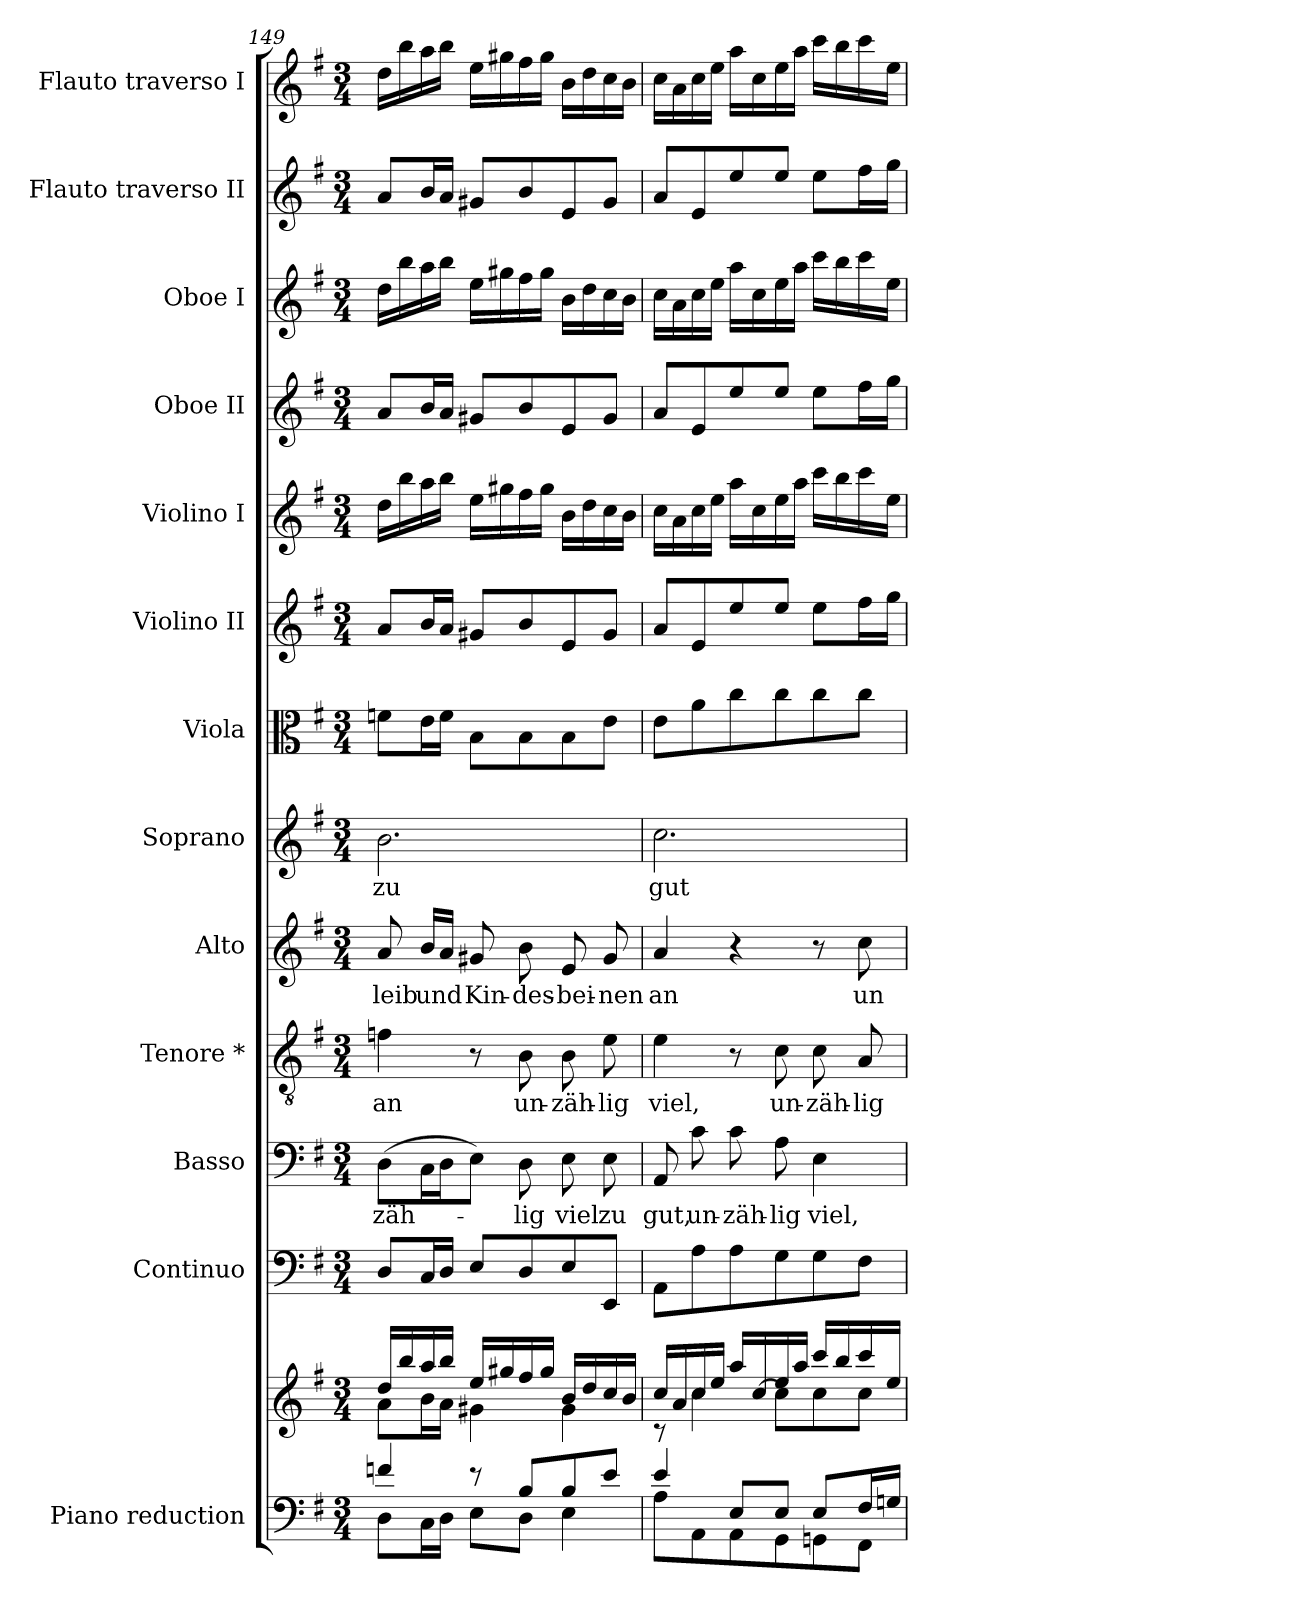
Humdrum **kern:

**kern	**kern	**kern	**kern	**text	**kern	**text	**kern	**text	**kern	**text	**kern	**kern	**kern	**kern	**kern	**kern	**kern
*part13	*part13	*part12	*part11	*part11	*part10	*part10	*part9	*part9	*part8	*part8	*part7	*part6	*part5	*part4	*part3	*part2	*part1
*staff14	*staff13	*staff12	*staff11	*staff11	*staff10	*staff10	*staff9	*staff9	*staff8	*staff8	*staff7	*staff6	*staff5	*staff4	*staff3	*staff2	*staff1
*I"Piano reduction	*	*I"Continuo	*I"Basso	*	*I"Tenore *	*	*I"Alto	*	*I"Soprano	*	*I"Viola	*I"Violino II	*I"Violino I	*I"Oboe II	*I"Oboe I	*I"Flauto traverso II	*I"Flauto traverso I
*I'Pno	*	*	*	*	*	*	*	*	*	*	*I'Vla	*I'Vln	*I'Vln	*I'Ob	*I'Ob	*	*
*clefF4	*clefG2	*clefF4	*clefF4	*	*clefGv2	*	*clefG2	*	*clefG2	*	*clefC3	*clefG2	*clefG2	*clefG2	*clefG2	*clefG2	*clefG2
*k[f#]	*k[f#]	*k[f#]	*k[f#]	*	*k[f#]	*	*k[f#]	*	*k[f#]	*	*k[f#]	*k[f#]	*k[f#]	*k[f#]	*k[f#]	*k[f#]	*k[f#]
*M3/4	*M3/4	*M3/4	*M3/4	*	*M3/4	*	*M3/4	*	*M3/4	*	*M3/4	*M3/4	*M3/4	*M3/4	*M3/4	*M3/4	*M3/4
=149	=149	=149	=149	=149	=149	=149	=149	=149	=149	=149	=149	=149	=149	=149	=149	=149	=149
*^	*^	*	*	*	*	*	*	*	*	*	*	*	*	*	*	*	*
!	!	!	!	!	!	!LO:LY:b	!	!LO:LY:b	!	!LO:LY:b	!	!LO:LY:b	!	!	!	!	!	!	!
4fn/	8D\L	16dd/LL	8a\L	8D/L	(8D\L	-zäh-	4fn\	an	8a/	-leib	2.b\	zu	8fn\L	8a/L	16dd\LL	8a/L	16dd\LL	8a/L	16dd\LL
.	.	16bb/	.	.	.	.	.	.	.	.	.	.	.	.	16bb\	.	16bb\	.	16bb\
!	!	!	!	!	!	!	!	!	!	!LO:LY:b	!	!	!	!	!	!	!	!	!
.	16C\L	16aa/	16b\L	16C/L	16C\L	.	.	.	16b/LL	und	.	.	16e\L	16b/L	16aa\	16b/L	16aa\	16b/L	16aa\
.	16D\JJ	16bb/JJ	16a\JJ	16D/JJ	16D\J	.	.	.	16a/JJ	.	.	.	16f\JJ	16a/JJ	16bb\JJ	16a/JJ	16bb\JJ	16a/JJ	16bb\JJ
!	!	!	!	!	!	!	!	!	!	!LO:LY:b	!	!	!	!	!	!	!	!	!
8r	8E\L	16ee/LL	4g#X\	8E/L	8E\J)	.	8r	.	8g#X/	Kin-	.	.	8B\L	8g#X/L	16ee\LL	8g#X/L	16ee\LL	8g#X/L	16ee\LL
.	.	16gg#X/	.	.	.	.	.	.	.	.	.	.	.	.	16gg#X\	.	16gg#X\	.	16gg#X\
!	!	!	!	!	!	!LO:LY:b	!	!LO:LY:b	!	!LO:LY:b	!	!	!	!	!	!	!	!	!
8B/L	8D\J	16ff#/	.	8D/	8D\	-lig	8B\	un-	8b\	-des-	.	.	8B\	8b/	16ff#\	8b/	16ff#\	8b/	16ff#\
.	.	16gg#/JJ	.	.	.	.	.	.	.	.	.	.	.	.	16gg#\JJ	.	16gg#\JJ	.	16gg#\JJ
!	!	!	!	!	!	!LO:LY:b	!	!LO:LY:b	!	!LO:LY:b	!	!	!	!	!	!	!	!	!
8B/	4E\	16b/LL	4g#\	8E/	8E\	viel	8B\	-zäh-	8e/	-bei-	.	.	8B\	8e/	16b\LL	8e/	16b\LL	8e/	16b\LL
.	.	16dd/	.	.	.	.	.	.	.	.	.	.	.	.	16dd\	.	16dd\	.	16dd\
!	!	!	!	!	!	!LO:LY:b	!	!LO:LY:b	!	!LO:LY:b	!	!	!	!	!	!	!	!	!
8e/J	.	16cc/	.	8EE/J	8E\	zu	8e\	-lig	8g#/	-nen	.	.	8e\J	8g#/J	16cc\	8g#/J	16cc\	8g#/J	16cc\
.	.	16b/JJ	.	.	.	.	.	.	.	.	.	.	.	.	16b\JJ	.	16b\JJ	.	16b\JJ
=150	=150	=150	=150	=150	=150	=150	=150	=150	=150	=150	=150	=150	=150	=150	=150	=150	=150	=150	=150
!	!	!	!	!	!	!LO:LY:b	!	!LO:LY:b	!	!LO:LY:b	!	!LO:LY:b	!	!	!	!	!	!	!
4e/	8A\L	16cc/LL	8r	8AA\L	8AA/	gut,	4e\	viel,	4a/	an	2.cc\	gut	8e\L	8a/L	16cc\LL	8a/L	16cc\LL	8a/L	16cc\LL
.	.	16a/	.	.	.	.	.	.	.	.	.	.	.	.	16a\	.	16a\	.	16a\
!	!	!	!	!	!	!LO:LY:b	!	!	!	!	!	!	!	!	!	!	!	!	!
.	8AA\	16cc/	4cc\	8A\	8c\	un-	.	.	.	.	.	.	8a\	8e/	16cc\	8e/	16cc\	8e/	16cc\
.	.	16ee/JJ	.	.	.	.	.	.	.	.	.	.	.	.	16ee\JJ	.	16ee\JJ	.	16ee\JJ
!	!	!	!	!	!	!LO:LY:b	!	!	!	!	!	!	!	!	!	!	!	!	!
8E/L	8AA\	16aa/LL	.	8A\	8c\	-zäh-	8r	.	4r	.	.	.	8cc\	8ee/	16aa\LL	8ee/	16aa\LL	8ee/	16aa\LL
.	.	[<16cc/	.	.	.	.	.	.	.	.	.	.	.	.	16cc\	.	16cc\	.	16cc\
!	!	!	!	!	!	!LO:LY:b	!	!LO:LY:b	!	!	!	!	!	!	!	!	!	!	!
8E/J	8GG\	16ee/	8cc\L]	8G\	8A\	-lig	8c\	un-	.	.	.	.	8cc\	8ee/J	16ee\	8ee/J	16ee\	8ee/J	16ee\
.	.	16aa/JJ	.	.	.	.	.	.	.	.	.	.	.	.	16aa\JJ	.	16aa\JJ	.	16aa\JJ
!	!	!	!	!	!	!LO:LY:b	!	!LO:LY:b	!	!	!	!	!	!	!	!	!	!	!
8E/L	8GGn\	16ccc/LL	8cc\	8G\	4E\	viel,	8c\	-zäh-	8r	.	.	.	8cc\	8ee\L	16ccc\LL	8ee\L	16ccc\LL	8ee\L	16ccc\LL
.	.	16bb/	.	.	.	.	.	.	.	.	.	.	.	.	16bb\	.	16bb\	.	16bb\
!	!	!	!	!	!	!	!	!LO:LY:b	!	!LO:LY:b	!	!	!	!	!	!	!	!	!
16F#/L	8FF#\J	16ccc/	8cc\J	8F#\J	.	.	8A/	-lig	8cc\	un-	.	.	8cc\J	16ff#\L	16ccc\	16ff#\L	16ccc\	16ff#\L	16ccc\
16Gn/JJ	.	16ee/JJ	.	.	.	.	.	.	.	.	.	.	.	16gg\JJ	16ee\JJ	16gg\JJ	16ee\JJ	16gg\JJ	16ee\JJ
*v	*v	*	*	*	*	*	*	*	*	*	*	*	*	*	*	*	*	*	*
*	*v	*v	*	*	*	*	*	*	*	*	*	*	*	*	*	*	*	*
=	=	=	=	=	=	=	=	=	=	=	=	=	=	=	=	=	=
*-	*-	*-	*-	*-	*-	*-	*-	*-	*-	*-	*-	*-	*-	*-	*-	*-	*-
